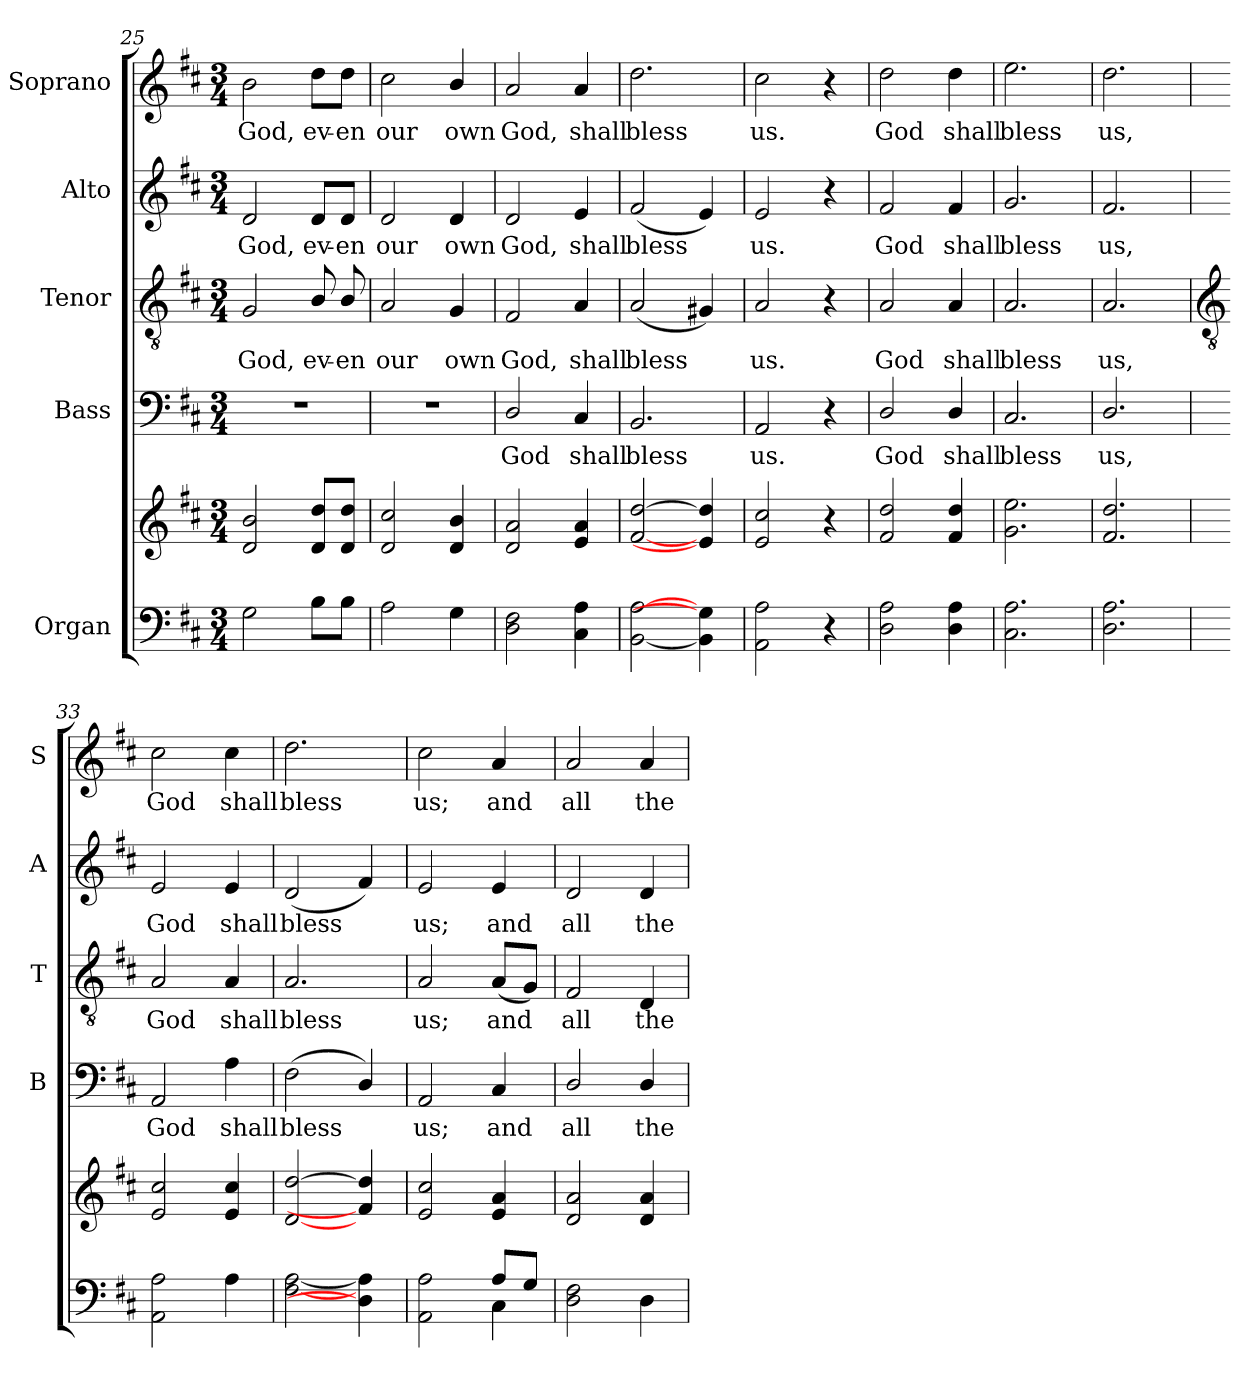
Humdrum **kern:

**kern	**kern	**kern	**text	**kern	**text	**kern	**text	**kern	**text
*part5	*part5	*part4	*part4	*part3	*part3	*part2	*part2	*part1	*part1
*staff6	*staff5	*staff4	*staff4	*staff3	*staff3	*staff2	*staff2	*staff1	*staff1
*I"Organ	*	*I"Bass	*	*I"Tenor	*	*I"Alto	*	*I"Soprano	*
*	*	*I'B	*	*I'T	*	*I'A	*	*I'S	*
*clefF4	*clefG2	*clefF4	*	*clefGv2	*	*clefG2	*	*clefG2	*
*k[f#c#]	*k[f#c#]	*k[f#c#]	*	*k[f#c#]	*	*k[f#c#]	*	*k[f#c#]	*
*D:	*D:	*D:	*	*D:	*	*D:	*	*D:	*
*M3/4	*M3/4	*M3/4	*	*M3/4	*	*M3/4	*	*M3/4	*
=25	=25	=25	=25	=25	=25	=25	=25	=25	=25
!	!	!LO:N:vis=1	!	!	!LO:LY:b	!	!LO:LY:b	!	!LO:LY:b
2G	2d/ 2b/	2.r	.	2G	God,	2d	God,	2b	God,
!	!	!	!	!	!LO:LY:b	!	!LO:LY:b	!	!LO:LY:b
8BL	8d 8ddL	.	.	8B/	ev-	8d/L	ev-	8dd\L	ev-
!	!	!	!	!	!LO:LY:b	!	!LO:LY:b	!	!LO:LY:b
8BJ	8d 8ddJ	.	.	8B/	-en	8d/J	-en	8dd\J	-en
=26	=26	=26	=26	=26	=26	=26	=26	=26	=26
!	!	!LO:N:vis=1	!	!	!LO:LY:b	!	!LO:LY:b	!	!LO:LY:b
2A	2d/ 2cc#/	2.r	.	2A	our	2d	our	2cc#	our
!	!	!	!	!	!LO:LY:b	!	!LO:LY:b	!	!LO:LY:b
4G	4d/ 4b/	.	.	4G	own	4d	own	4b/	own
=27	=27	=27	=27	=27	=27	=27	=27	=27	=27
!	!	!	!LO:LY:b	!	!LO:LY:b	!	!LO:LY:b	!	!LO:LY:b
2D 2F#	2d 2a	2D/	God	2F#	God,	2d	God,	2a	God,
!	!	!	!LO:LY:b	!	!LO:LY:b	!	!LO:LY:b	!	!LO:LY:b
4C#\ 4A\	4e 4a	4C#	shall	4A	shall	4e	shall	4a	shall
=28	=28	=28	=28	=28	=28	=28	=28	=28	=28
!	!	!	!LO:LY:b	!	!LO:LY:b	!	!LO:LY:b	!	!LO:LY:b
[2BB\ [2A\	[2f# [2dd	2.BB	bless	(<2A	bless	(<2f#	bless	2.dd	bless
4BB] 4G#]	4e] 4dd]	.	.	4G#X)	.	4e)	.	.	.
=29	=29	=29	=29	=29	=29	=29	=29	=29	=29
!	!	!	!LO:LY:b	!	!LO:LY:b	!	!LO:LY:b	!	!LO:LY:b
2AA\ 2A\	2e/ 2cc#/	2AA	us.	2A	us.	2e	us.	2cc#	us.
4r	4r	4r	.	4r	.	4r	.	4r	.
=30	=30	=30	=30	=30	=30	=30	=30	=30	=30
!	!	!	!LO:LY:b	!	!LO:LY:b	!	!LO:LY:b	!	!LO:LY:b
2D 2A	2f# 2dd	2D/	God	2A	God	2f#	God	2dd	God
!	!	!	!LO:LY:b	!	!LO:LY:b	!	!LO:LY:b	!	!LO:LY:b
4D 4A	4f# 4dd	4D/	shall	4A	shall	4f#	shall	4dd	shall
=31	=31	=31	=31	=31	=31	=31	=31	=31	=31
!	!	!	!LO:LY:b	!	!LO:LY:b	!	!LO:LY:b	!	!LO:LY:b
2.C#\ 2.A\	2.g 2.ee	2.C#	bless	2.A	bless	2.g	bless	2.ee	bless
=32	=32	=32	=32	=32	=32	=32	=32	=32	=32
!	!	!	!LO:LY:b	!	!LO:LY:b	!	!LO:LY:b	!	!LO:LY:b
2.D 2.A	2.f# 2.dd	2.D/	us,	2.A	us,	2.f#	us,	2.dd	us,
!!LO:LB:g=z
=33	=33	=33	=33	=33	=33	=33	=33	=33	=33
*	*	*	*	*clefGv2	*	*	*	*	*
*^	*	*	*	*	*	*	*	*	*
!	!	!	!	!LO:LY:b	!	!LO:LY:b	!	!LO:LY:b	!	!LO:LY:b
2.ryy	2AA\ 2A\	2e/ 2cc#/	2AA	God	2A	God	2e	God	2cc#	God
!	!	!	!	!LO:LY:b	!	!LO:LY:b	!	!LO:LY:b	!	!LO:LY:b
.	4A	4e/ 4cc#/	4A	shall	4A	shall	4e	shall	4cc#	shall
=34	=34	=34	=34	=34	=34	=34	=34	=34	=34	=34
!	!	!	!	!LO:LY:b	!	!LO:LY:b	!	!LO:LY:b	!	!LO:LY:b
2.ryy	[2F# [2A	[2d [2dd	(<2F#	bless	2.A	bless	(<2d	bless	2.dd	bless
.	4D] 4A]	4f#] 4dd]	4D/)	.	.	.	4f#)	.	.	.
=35	=35	=35	=35	=35	=35	=35	=35	=35	=35	=35
!	!	!	!	!LO:LY:b	!	!LO:LY:b	!	!LO:LY:b	!	!LO:LY:b
2ryy	2AA\ 2A\	2e/ 2cc#/	2AA	us;	2A	us;	2e	us;	2cc#	us;
!	!	!	!	!LO:LY:b	!	!LO:LY:b	!	!LO:LY:b	!	!LO:LY:b
8A/L	4C#\	4e 4a	4C#	and	(<8AL	and	4e	and	4a	and
8G/J	.	.	.	.	8GJ)	.	.	.	.	.
=36	=36	=36	=36	=36	=36	=36	=36	=36	=36	=36
!	!	!	!	!LO:LY:b	!	!LO:LY:b	!	!LO:LY:b	!	!LO:LY:b
2.ryy	2D 2F#	2d 2a	2D/	all	2F#	all	2d	all	2a	all
!	!	!	!	!LO:LY:b	!	!LO:LY:b	!	!LO:LY:b	!	!LO:LY:b
.	4D	4d 4a	4D/	the	4D	the	4d	the	4a	the
*v	*v	*	*	*	*	*	*	*	*	*
=	=	=	=	=	=	=	=	=	=
*-	*-	*-	*-	*-	*-	*-	*-	*-	*-
